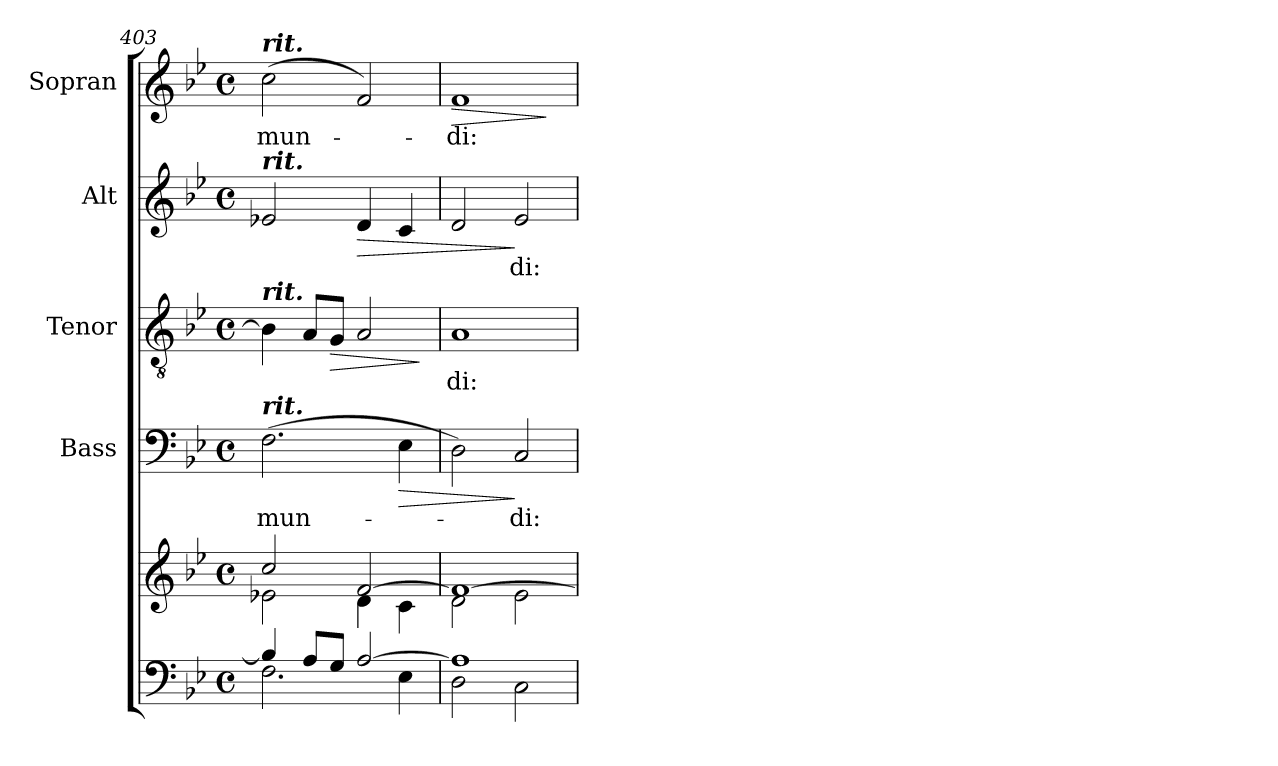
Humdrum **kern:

**kern	**kern	**kern	**text	**dynam	**kern	**text	**dynam	**kern	**text	**dynam	**kern	**text	**dynam
*part5	*part5	*part4	*part4	*part4	*part3	*part3	*part3	*part2	*part2	*part2	*part1	*part1	*part1
*staff6	*staff5	*staff4	*staff4	*staff4	*staff3	*staff3	*staff3	*staff2	*staff2	*staff2	*staff1	*staff1	*staff1
*	*	*I"Bass	*	*	*I"Tenor	*	*	*I"Alt	*	*	*I"Sopran	*	*
*	*	*I'B.	*	*	*I'T.	*	*	*I'A.	*	*	*I'S.	*	*
*clefF4	*clefG2	*clefF4	*	*	*clefGv2	*	*	*clefG2	*	*	*clefG2	*	*
*k[b-e-]	*k[b-e-]	*k[b-e-]	*	*	*k[b-e-]	*	*	*k[b-e-]	*	*	*k[b-e-]	*	*
*B-:	*B-:	*B-:	*	*	*B-:	*	*	*B-:	*	*	*B-:	*	*
*M4/4	*M4/4	*M4/4	*	*	*M4/4	*	*	*M4/4	*	*	*M4/4	*	*
*met(c)	*met(c)	*met(c)	*	*	*met(c)	*	*	*met(c)	*	*	*met(c)	*	*
=403	=403	=403	=403	=403	=403	=403	=403	=403	=403	=403	=403	=403	=403
*^	*^	*	*	*	*	*	*	*	*	*	*	*	*
!	!	!	!	!	!	!	!	!	!	!	!	!	!LO:TX:a:Bi:t=rit.	!	!
!	!	!	!	!	!	!	!	!	!	!LO:TX:a:Bi:t=rit.	!	!	!	!	!
!	!	!	!	!	!	!	!LO:TX:a:Bi:t=rit.	!	!	!	!	!	!	!	!
!	!	!	!	!LO:TX:a:Bi:t=rit.	!	!	!	!	!	!	!	!	!	!	!
!	!	!	!	!	!LO:LY:b	!	!	!	!	!	!	!	!	!LO:LY:b	!
4B-/]	2.F\	2cc/	2e-X\	(>2.F\	mun-	.	4B-\]	.	.	2e-X/	.	.	(>2cc\	mun-	.
8A/L	.	.	.	.	.	.	8A/L	.	.	.	.	.	.	.	.
!	!	!	!	!	!	!	!	!	!LO:HP:b	!	!	!	!	!	!
8G/J	.	.	.	.	.	.	8G/J	.	>	.	.	.	.	.	.
!	!	!	!	!	!	!	!	!	!	!	!	!LO:HP:b	!	!	!
[>2A/	.	[>2f/	4d\	.	.	.	2A/	.	.	4d/	.	>	2f/)	.	.
!	!	!	!	!	!	!LO:HP:b	!	!	!	!	!	!	!	!	!
.	4E-\	.	4c\	4E-\	.	>	.	.	.	4c/	.	.	.	.	.
*v	*v	*	*	*	*	*	*	*	*	*	*	*	*	*	*
*	*v	*v	*	*	*	*	*	*	*	*	*	*	*	*
.	.	.	.	.	.	.	]	.	.	.	.	.	.
!!LO:LB:g=z
=404	=404	=404	=404	=404	=404	=404	=404	=404	=404	=404	=404	=404	=404
*^	*^	*	*	*	*	*	*	*	*	*	*	*	*
!	!	!	!	!	!	!	!	!LO:LY:b	!	!	!	!	!	!LO:LY:b	!LO:HP:b
1A]	2D\	1f_	2d\	2D\)	.	.	1A	-di:	.	2d/	.	.	1f	-di:	>
!	!	!	!	!	!LO:LY:b	!	!	!	!	!	!LO:LY:b	!	!	!	!
.	2C\	.	2e-\	2C/	-di:	]	.	.	.	2e-/	-di:	]	.	.	.
*v	*v	*	*	*	*	*	*	*	*	*	*	*	*	*	*
*	*v	*v	*	*	*	*	*	*	*	*	*	*	*	*
.	.	.	.	.	.	.	.	.	.	.	.	.	]
=	=	=	=	=	=	=	=	=	=	=	=	=	=
*-	*-	*-	*-	*-	*-	*-	*-	*-	*-	*-	*-	*-	*-
